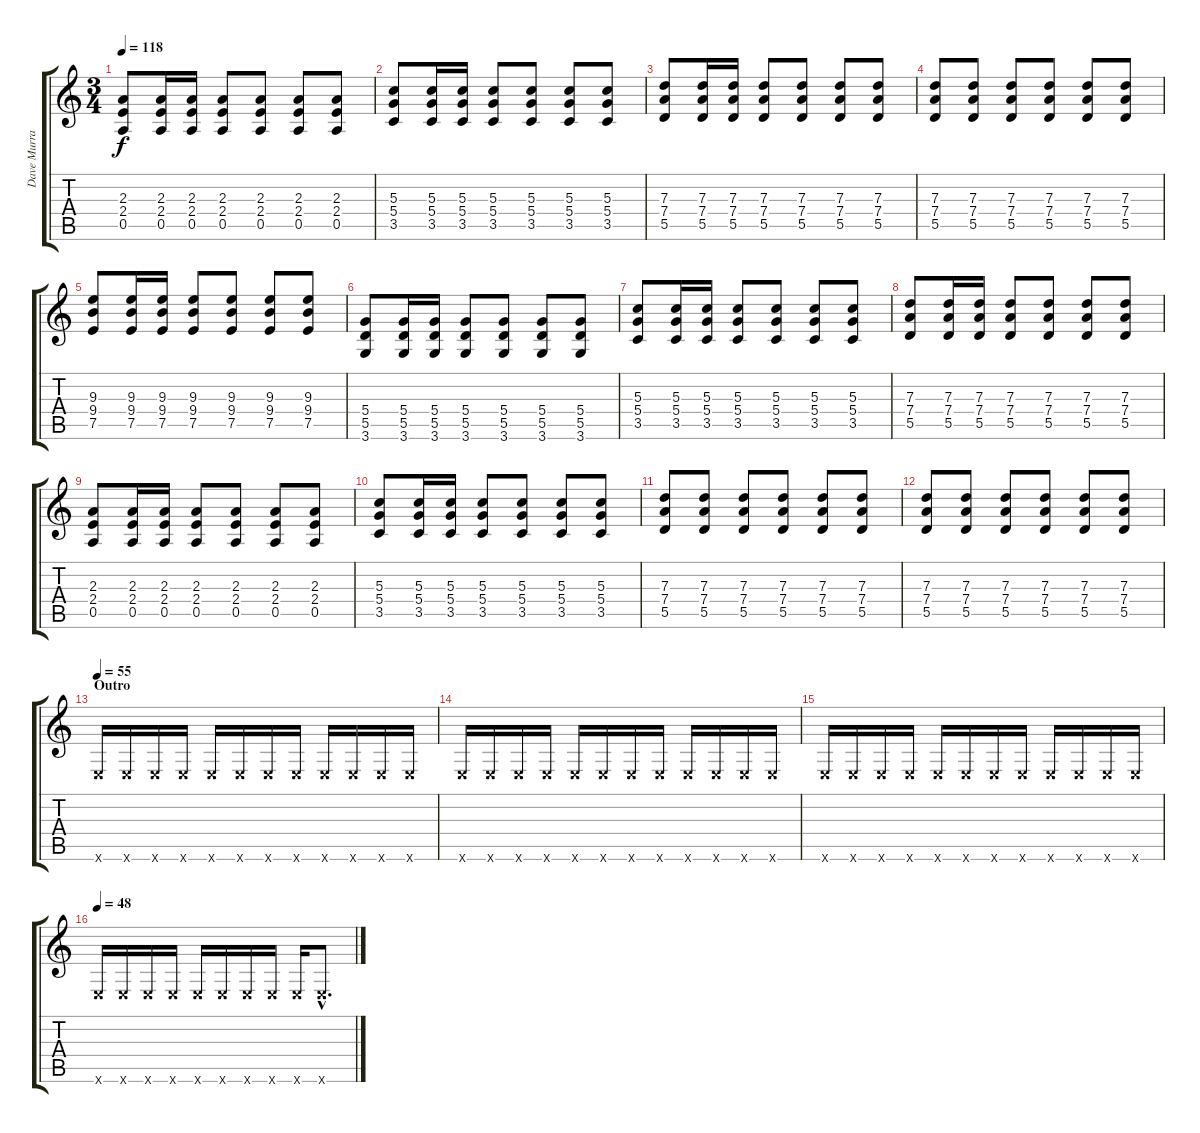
\track ("Dave Murray" "Dave Murra") {instrument distortionguitar}
\staff {score tabs}
\tuning (E4 B3 G3 D3 A2 E2) {hide}
\ts (3 4)
\tempo 118
\clef g2
\ks c
(2.3 2.4 0.5).8{dy f} (2.3 2.4 0.5).16 (2.3 2.4 0.5).16 (2.3 2.4 0.5).8 (2.3 2.4 0.5).8 (2.3 2.4 0.5).8 (2.3 2.4 0.5).8 |
(5.3 5.4 3.5).8 (5.3 5.4 3.5).16 (5.3 5.4 3.5).16 (5.3 5.4 3.5).8 (5.3 5.4 3.5).8 (5.3 5.4 3.5).8 (5.3 5.4 3.5).8 |
(7.3 7.4 5.5).8 (7.3 7.4 5.5).16 (7.3 7.4 5.5).16 (7.3 7.4 5.5).8 (7.3 7.4 5.5).8 (7.3 7.4 5.5).8 (7.3 7.4 5.5).8 |
(7.3 7.4 5.5).8 (7.3 7.4 5.5).8 (7.3 7.4 5.5).8 (7.3 7.4 5.5).8 (7.3 7.4 5.5).8 (7.3 7.4 5.5).8 |
(9.3 9.4 7.5).8 (9.3 9.4 7.5).16 (9.3 9.4 7.5).16 (9.3 9.4 7.5).8 (9.3 9.4 7.5).8 (9.3 9.4 7.5).8 (9.3 9.4 7.5).8 |
(5.4 5.5 3.6).8 (5.4 5.5 3.6).16 (5.4 5.5 3.6).16 (5.4 5.5 3.6).8 (5.4 5.5 3.6).8 (5.4 5.5 3.6).8 (5.4 5.5 3.6).8 |
(5.3 5.4 3.5).8 (5.3 5.4 3.5).16 (5.3 5.4 3.5).16 (5.3 5.4 3.5).8 (5.3 5.4 3.5).8 (5.3 5.4 3.5).8 (5.3 5.4 3.5).8 |
(7.3 7.4 5.5).8 (7.3 7.4 5.5).16 (7.3 7.4 5.5).16 (7.3 7.4 5.5).8 (7.3 7.4 5.5).8 (7.3 7.4 5.5).8 (7.3 7.4 5.5).8 |
(2.3 2.4 0.5).8 (2.3 2.4 0.5).16 (2.3 2.4 0.5).16 (2.3 2.4 0.5).8 (2.3 2.4 0.5).8 (2.3 2.4 0.5).8 (2.3 2.4 0.5).8 |
(5.3 5.4 3.5).8 (5.3 5.4 3.5).16 (5.3 5.4 3.5).16 (5.3 5.4 3.5).8 (5.3 5.4 3.5).8 (5.3 5.4 3.5).8 (5.3 5.4 3.5).8 |
(7.3 7.4 5.5).8 (7.3 7.4 5.5).8 (7.3 7.4 5.5).8 (7.3 7.4 5.5).8 (7.3 7.4 5.5).8 (7.3 7.4 5.5).8 |
(7.3 7.4 5.5).8 (7.3 7.4 5.5).8 (7.3 7.4 5.5).8 (7.3 7.4 5.5).8 (7.3 7.4 5.5).8 (7.3 7.4 5.5).8 |
\section ("" "Outro")
\tempo 55
0.6{x}.16{volume 8} 0.6{x}.16 0.6{x}.16 0.6{x}.16 0.6{x}.16 0.6{x}.16 0.6{x}.16 0.6{x}.16 0.6{x}.16 0.6{x}.16 0.6{x}.16 0.6{x}.16 |
0.6{x}.16 0.6{x}.16 0.6{x}.16 0.6{x}.16 0.6{x}.16 0.6{x}.16 0.6{x}.16 0.6{x}.16 0.6{x}.16 0.6{x}.16 0.6{x}.16 0.6{x}.16 |
0.6{x}.16 0.6{x}.16 0.6{x}.16 0.6{x}.16 0.6{x}.16 0.6{x}.16 0.6{x}.16 0.6{x}.16 0.6{x}.16 0.6{x}.16 0.6{x}.16 0.6{x}.16 |
\tempo 48
0.6{x}.16 0.6{x}.16 0.6{x}.16 0.6{x}.16 0.6{x}.16 0.6{x}.16 0.6{x}.16 0.6{x}.16 0.6{x}.16 0.6{hac x}.8{d}
